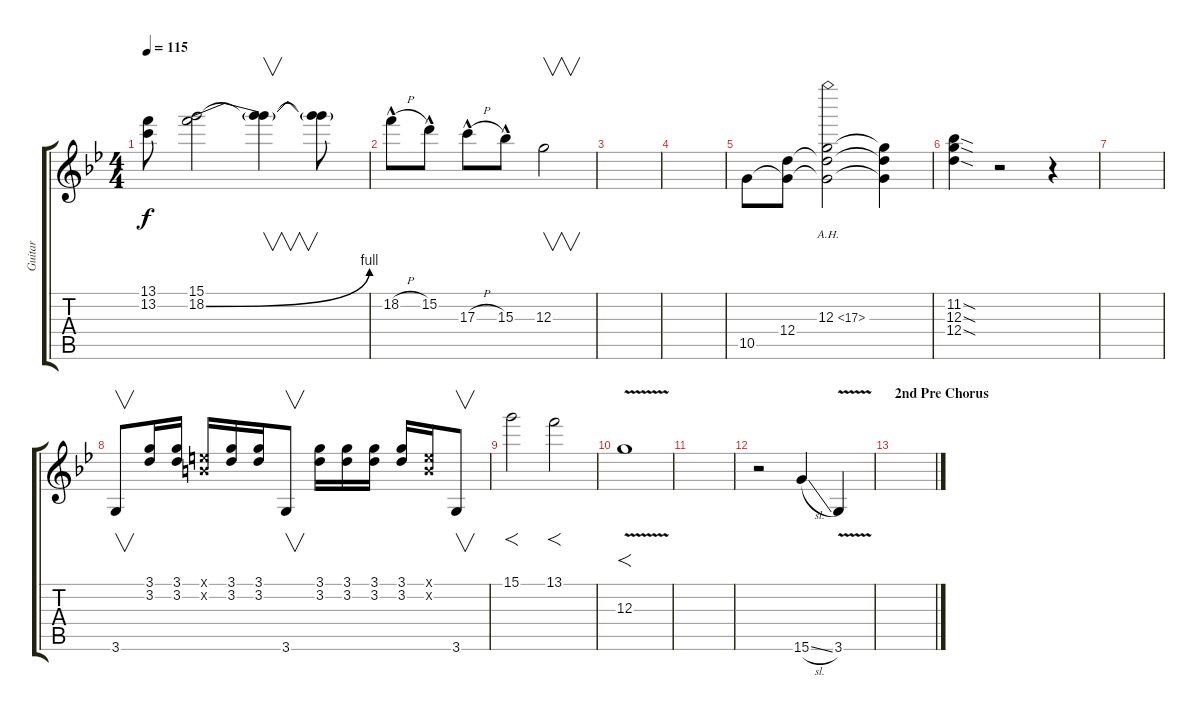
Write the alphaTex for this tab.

\track ("Guitar" "Guitar") {instrument overdrivenguitar}
\staff {score tabs}
\tuning (E4 B3 G3 D3 A2 E2) {hide}
\ts (4 4)
\tempo 115
\clef g2
\ks bb
(13.1 13.2).8{dy f} (15.1 18.2{be (bend 0 0 60 4)}).2 (15.1{t} 18.2{t}).4{v} (15.1{t} 18.2{t}).8 |
18.2{h hac}.8 15.2{hac}.8 17.3{h hac}.8 15.3{hac}.8 12.3.2{v} |
|
|
10.5.8 (12.4 10.5{t}).8 (12.3{ah 5} 12.4{t} 10.5{t}).2 (12.3{t} 12.4{t} 10.5{t}).4 |
(11.2{sod} 12.3{sod} 12.4{sod}).4 r.2 r.4 |
|
3.6.8{v} (3.1 3.2).16 (3.1 3.2).16 (0.1{x} 0.2{x}).16 (3.1 3.2).16 (3.1 3.2).16 3.6.8{v} (3.1 3.2).16 (3.1 3.2).16 (3.1 3.2).16 (3.1 3.2).16 (0.1{x} 0.2{x}).16 3.6.8{v} |
15.1.2{f} 13.1.2{f} |
12.3{v}.1{f} |
|
r.2 15.6{sl}.4 3.6{v}.4 |
\section ("" "2nd Pre Chorus")
